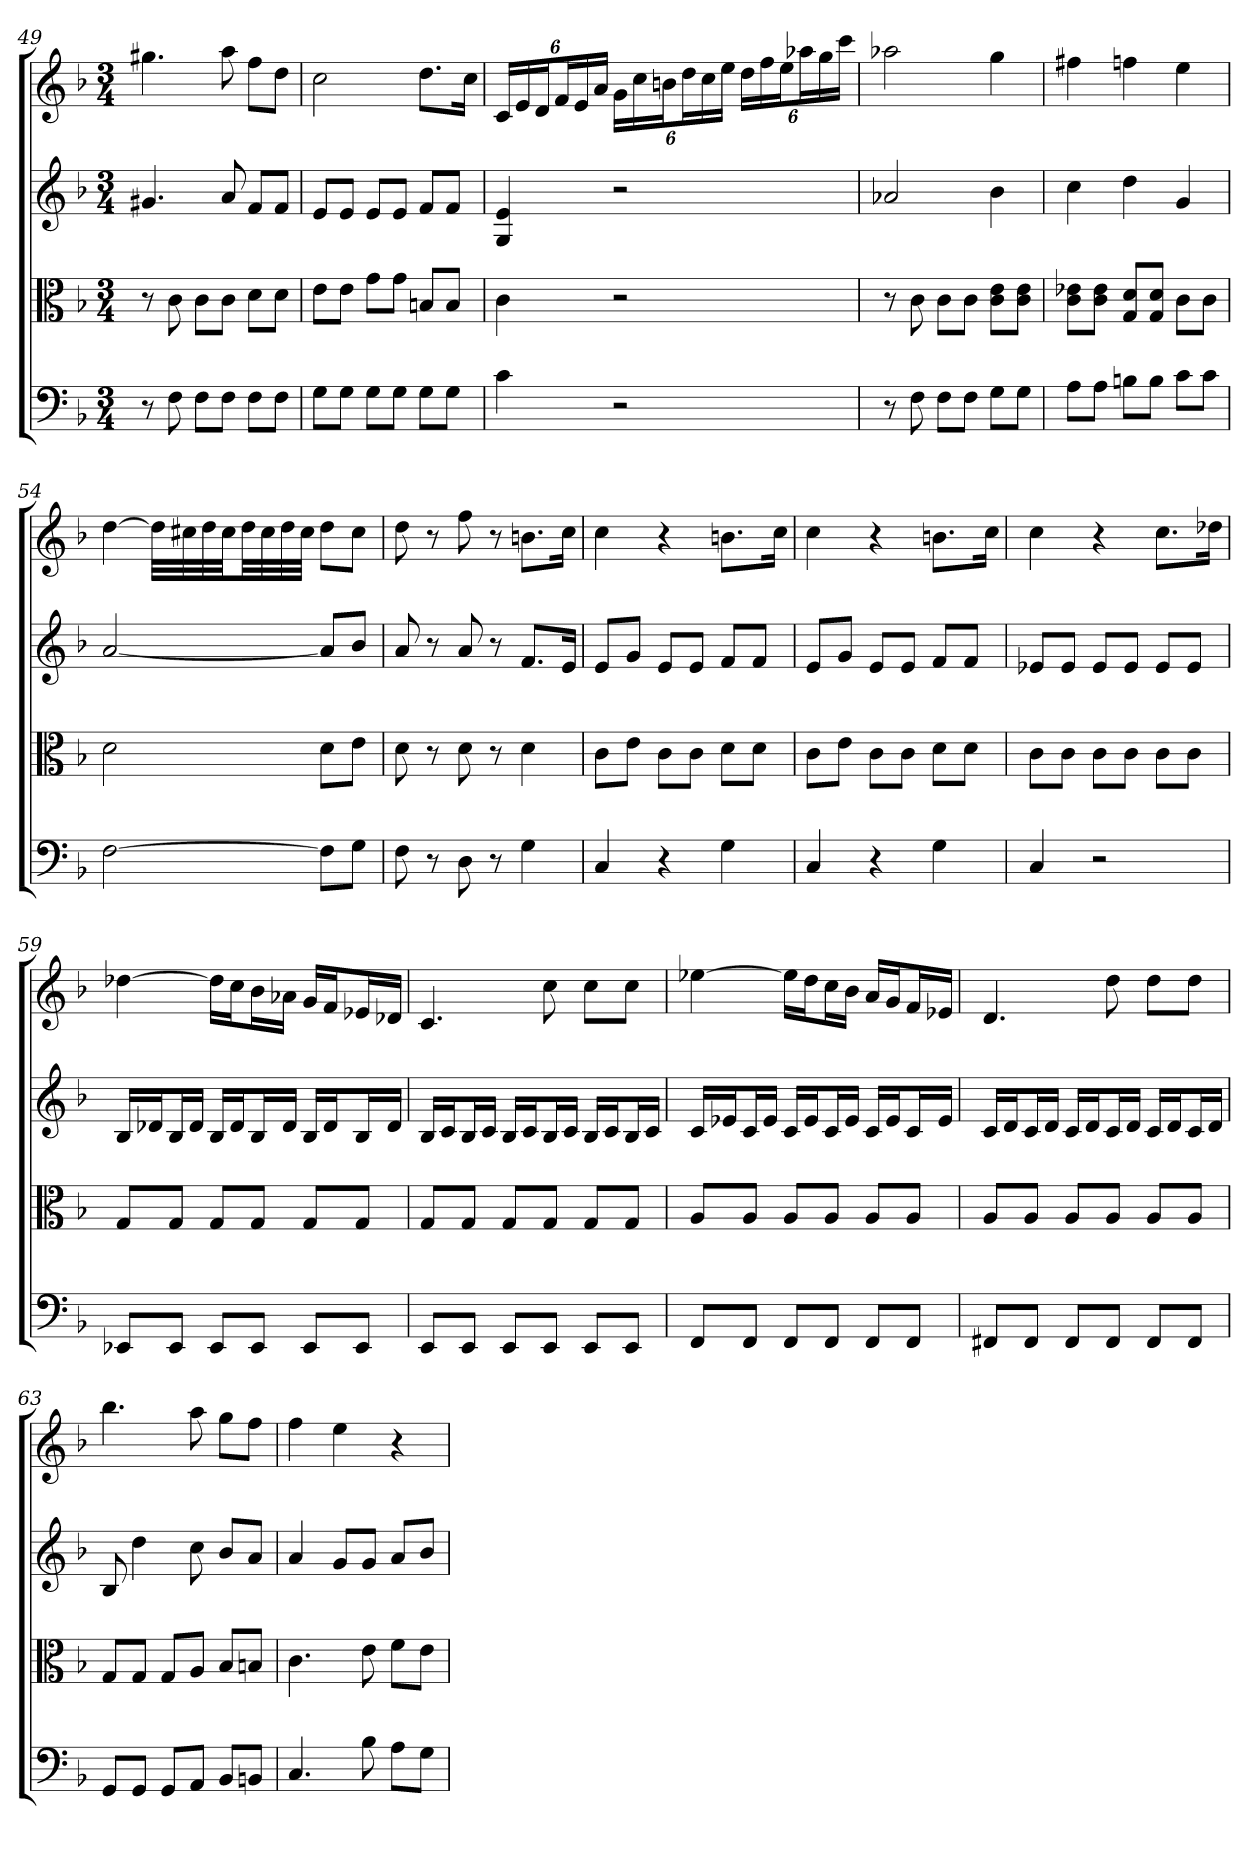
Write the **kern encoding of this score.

**kern	**kern	**kern	**kern
*part4	*part3	*part2	*part1
*staff4	*staff3	*staff2	*staff1
*clefF4	*clefC3	*	*
*k[b-]	*k[b-]	*k[b-]	*k[b-]
*F:	*F:	*F:	*F:
*M3/4	*M3/4	*M3/4	*M3/4
=49	=49	=49	=49
8r	8r	4.g#X	4.gg#X
8F	8c	.	.
8F\L	8c\L	.	.
8F\J	8c\J	8a	8aa
8F\L	8d\L	8fL	8ffL
8F\J	8d\J	8fJ	8ddJ
=50	=50	=50	=50
8G\L	8e\L	8eL	2cc
8G\J	8e\J	8eJ	.
8G\L	8g\L	8eL	.
8G\J	8g\J	8eJ	.
8G\L	8Bn/L	8fL	8.ddL
8G\J	8B/J	8fJ	.
.	.	.	16ccJk
=51	=51	=51	=51
4c	4c	4G 4e	24cLL
.	.	.	24e
.	.	.	24dJ
.	.	.	24fL
.	.	.	24e
.	.	.	24aJJ
2r	2r	2r	24gLL
.	.	.	24cc
.	.	.	24bnJ
.	.	.	24ddL
.	.	.	24cc
.	.	.	24eeJJ
.	.	.	24ddLL
.	.	.	24ff
.	.	.	24eeJ
.	.	.	24aa-XL
.	.	.	24gg
.	.	.	24cccJJ
=52	=52	=52	=52
8r	8r	2a-X	2aa-X
8F	8c	.	.
8F\L	8c\L	.	.
8F\J	8c\J	.	.
8G\L	8c\ 8e\L	4b-	4gg
8G\J	8c\ 8e\J	.	.
=53	=53	=53	=53
8A\L	8c\ 8e-X\L	4cc	4ff#X
8A\J	8c\ 8e-\J	.	.
8Bn\L	8G/ 8d/L	4dd	4ffn
8B\J	8G/ 8d/J	.	.
8c\L	8c\L	4g	4ee
8c\J	8c\J	.	.
=54	=54	=54	=54
[2F	2d	[2a	[4dd
.	.	.	32ddLLL]
.	.	.	32cc#X
.	.	.	32dd
.	.	.	32cc#JJ
.	.	.	32ddLL
.	.	.	32cc#
.	.	.	32dd
.	.	.	32cc#JJJ
8F\L]	8d\L	8aL]	8ddL
8G\J	8e\J	8b-J	8cc#J
=55	=55	=55	=55
8F	8d	8a	8dd
8r	8r	8r	8r
8D	8d	8a	8ff
8r	8r	8r	8r
4G	4d	8.fL	8.bnL
.	.	16eJk	16ccJk
=56	=56	=56	=56
4C	8c\L	8eL	4cc
.	8e\J	8gJ	.
4r	8c\L	8eL	4r
.	8c\J	8eJ	.
4G	8d\L	8fL	8.bnL
.	8d\J	8fJ	.
.	.	.	16ccJk
=57	=57	=57	=57
4C	8c\L	8eL	4cc
.	8e\J	8gJ	.
4r	8c\L	8eL	4r
.	8c\J	8eJ	.
4G	8d\L	8fL	8.bnL
.	8d\J	8fJ	.
.	.	.	16ccJk
=58	=58	=58	=58
4C	8c\L	8e-XL	4cc
.	8c\J	8e-J	.
2r	8c\L	8e-L	4r
.	8c\J	8e-J	.
.	8c\L	8e-L	8.ccL
.	8c\J	8e-J	.
.	.	.	16dd-XJk
=59	=59	=59	=59
8EE-X/L	8G/L	16B-LL	[4dd-X
.	.	16d-XJ	.
8EE-/J	8G/J	16B-L	.
.	.	16d-JJ	.
8EE-/L	8G/L	16B-LL	16dd-LL]
.	.	16d-J	16ccJ
8EE-/J	8G/J	16B-L	16b-L
.	.	16d-JJ	16a-XJJ
8EE-/L	8G/L	16B-LL	16gLL
.	.	16d-J	16fJ
8EE-/J	8G/J	16B-L	16e-XL
.	.	16d-JJ	16d-XJJ
=60	=60	=60	=60
8EE/L	8G/L	16B-LL	4.c
.	.	16cJ	.
8EE/J	8G/J	16B-L	.
.	.	16cJJ	.
8EE/L	8G/L	16B-LL	.
.	.	16cJ	.
8EE/J	8G/J	16B-L	8cc
.	.	16cJJ	.
8EE/L	8G/L	16B-LL	8ccL
.	.	16cJ	.
8EE/J	8G/J	16B-L	8ccJ
.	.	16cJJ	.
=61	=61	=61	=61
8FF/L	8A/L	16cLL	[4ee-X
.	.	16e-XJ	.
8FF/J	8A/J	16cL	.
.	.	16e-JJ	.
8FF/L	8A/L	16cLL	16ee-LL]
.	.	16e-J	16ddJ
8FF/J	8A/J	16cL	16ccL
.	.	16e-JJ	16b-JJ
8FF/L	8A/L	16cLL	16aLL
.	.	16e-J	16gJ
8FF/J	8A/J	16cL	16fL
.	.	16e-JJ	16e-XJJ
=62	=62	=62	=62
8FF#X/L	8A/L	16cLL	4.d
.	.	16dJ	.
8FF#/J	8A/J	16cL	.
.	.	16dJJ	.
8FF#/L	8A/L	16cLL	.
.	.	16dJ	.
8FF#/J	8A/J	16cL	8dd
.	.	16dJJ	.
8FF#/L	8A/L	16cLL	8ddL
.	.	16dJ	.
8FF#/J	8A/J	16cL	8ddJ
.	.	16dJJ	.
=63	=63	=63	=63
8GG/L	8G/L	8B-	4.bb-
8GG/J	8G/J	4dd	.
8GG/L	8G/L	.	.
8AA/J	8A/J	8cc	8aa
8BB-/L	8B-/L	8b-L	8ggL
8BBn/J	8Bn/J	8aJ	8ffJ
=64	=64	=64	=64
4.C	4.c	4a	4ff
.	.	8gL	4ee
8B-	8e	8gJ	.
8A\L	8f\L	8aL	4r
8G\J	8e\J	8b-J	.
=	=	=	=
*-	*-	*-	*-
